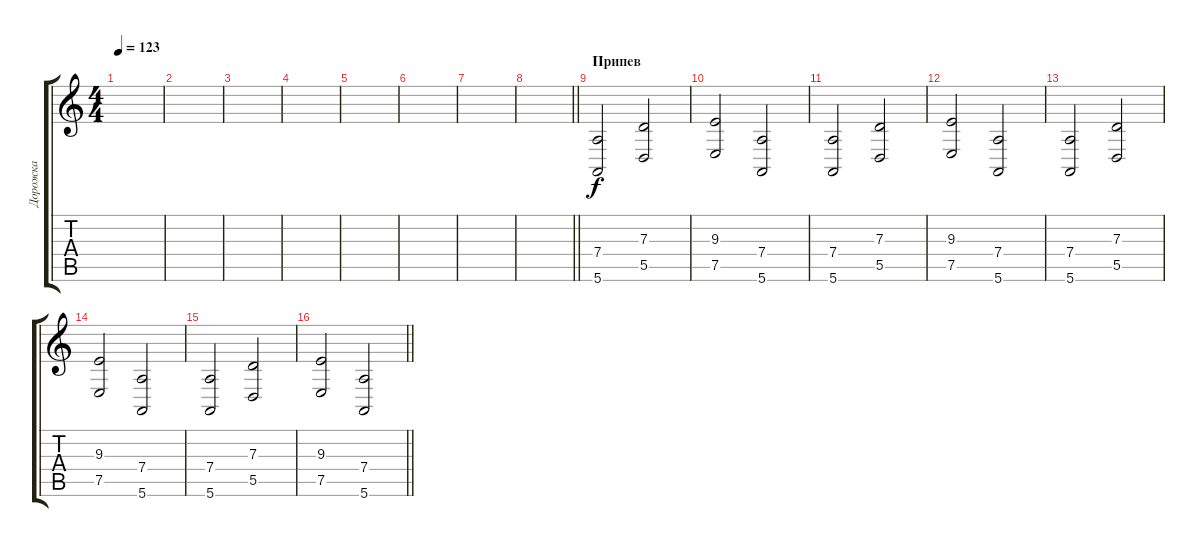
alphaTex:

\track ("Дорожка" "Дорожка") {instrument electricpiano2}
\staff {score tabs}
\tuning (E4 B3 G3 D3 A2 E2) {hide}
\ts (4 4)
\tempo 123
\clef g2
\ks c
|
|
|
|
|
|
|
\barLineRight lightlight
|
\section ("" "Припев")
(7.4 5.6).2{instrument accordion} (7.3 5.5).2 |
(9.3 7.5).2 (7.4 5.6).2 |
(7.4 5.6).2 (7.3 5.5).2 |
(9.3 7.5).2 (7.4 5.6).2 |
(7.4 5.6).2 (7.3 5.5).2 |
(9.3 7.5).2 (7.4 5.6).2 |
(7.4 5.6).2 (7.3 5.5).2 |
\barLineRight lightlight
(9.3 7.5).2 (7.4 5.6).2
